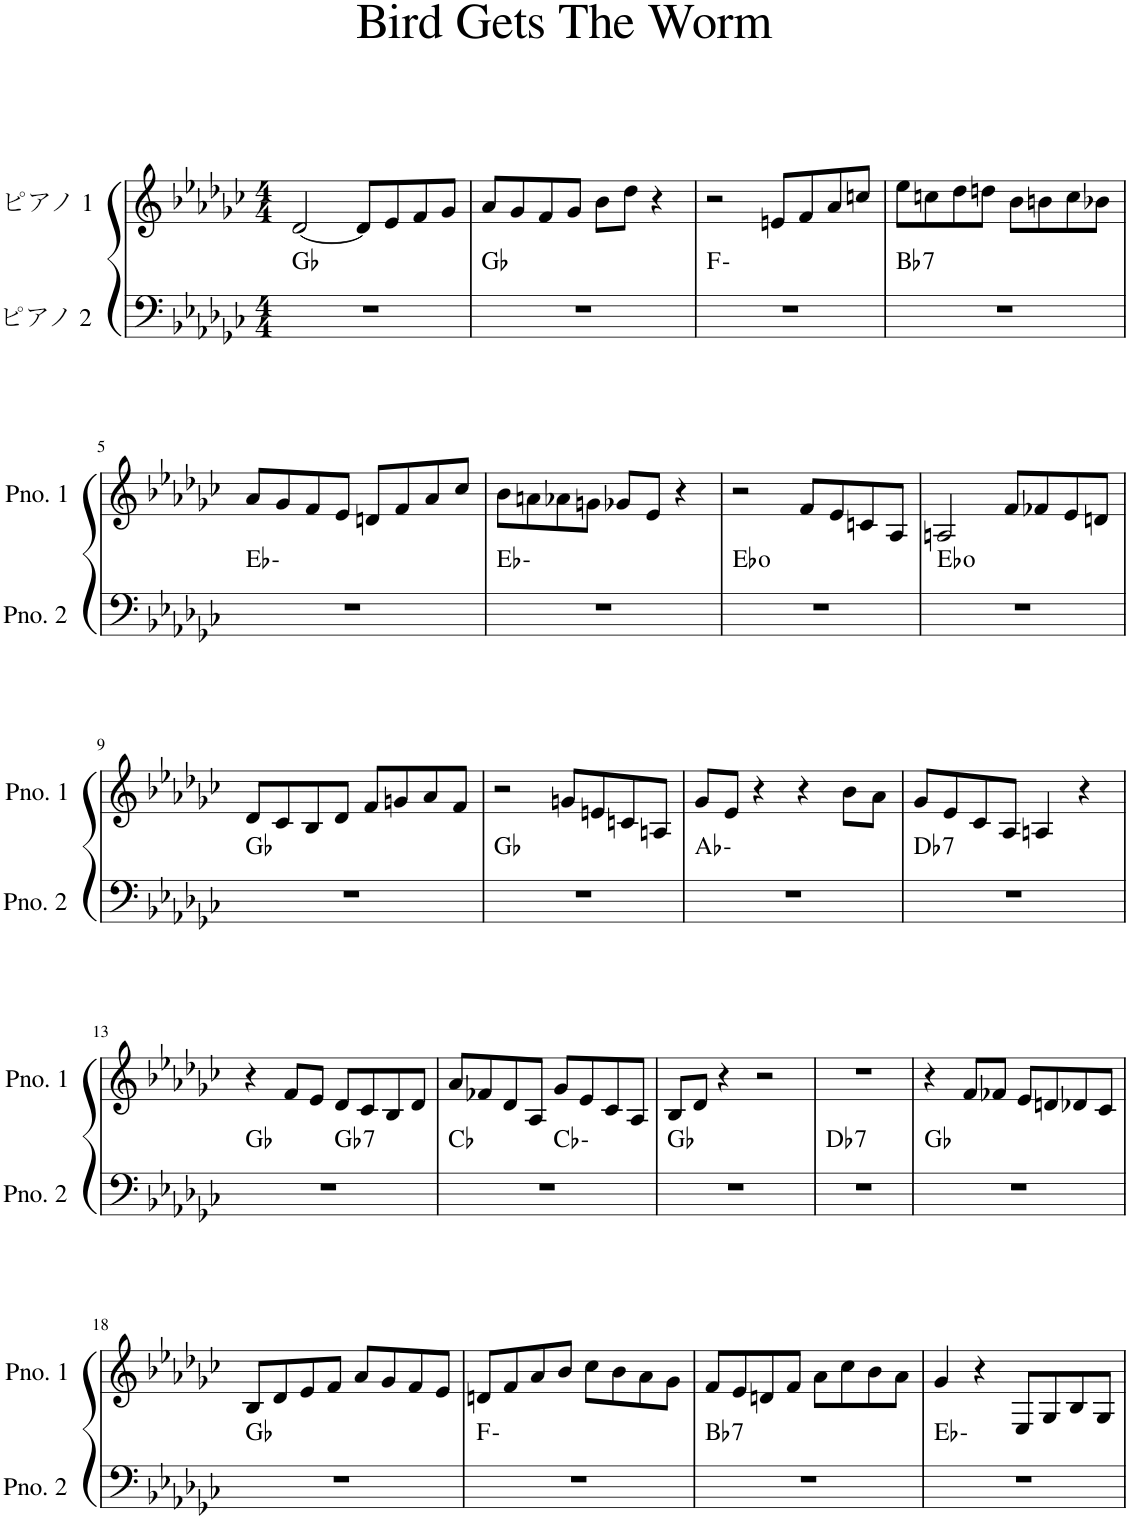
**kern	**harte	**kern
*part2	*part2	*part1
*staff2	*	*staff1
*I"ピアノ 2	*	*I"ピアノ 1
*clefF4	*	*clefG2
*k[b-e-a-d-g-c-]	*	*k[b-e-a-d-g-c-]
*M4/4	*	*M4/4
=1	=1	=1
1r	Gb:maj	[2d-/
.	.	8d-/L]
.	.	8e-/
.	.	8f/
.	.	8g-/J
=2	=2	=2
1r	Gb:maj	8a-/L
.	.	8g-/
.	.	8f/
.	.	8g-/J
.	.	8b-\L
.	.	8dd-\J
.	.	4r
=3	=3	=3
1r	F:min	2r
.	.	8en/L
.	.	8f/
.	.	8a-/
.	.	8ccn/J
=4	=4	=4
!	!LO:H:kt=7	!
1r	Bb:7	8ee-\L
.	.	8ccn\
.	.	8dd-\
.	.	8ddn\J
.	.	8b-\L
.	.	8bn\
.	.	8cc\
.	.	8b-X\J
!!LO:LB:g=z
=5	=5	=5
1r	Eb:min	8a-/L
.	.	8g-/
.	.	8f/
.	.	8e-/J
.	.	8dn/L
.	.	8f/
.	.	8a-/
.	.	8cc-/J
=6	=6	=6
1r	Eb:min	8b-\L
.	.	8an\
.	.	8a-X\
.	.	8gn\J
.	.	8g-X/L
.	.	8e-/J
.	.	4r
=7	=7	=7
1r	Eb:dim	2r
.	.	8f/L
.	.	8e-/
.	.	8cn/
.	.	8A-/J
=8	=8	=8
1r	Eb:dim	2An/
.	.	8f/L
.	.	8f-X/
.	.	8e-/
.	.	8dn/J
!!LO:LB:g=z
=9	=9	=9
1r	Gb:maj	8d-/L
.	.	8c-/
.	.	8B-/
.	.	8d-/J
.	.	8f/L
.	.	8gn/
.	.	8a-/
.	.	8f/J
=10	=10	=10
1r	Gb:maj	2r
.	.	8gn/L
.	.	8en/
.	.	8cn/
.	.	8An/J
=11	=11	=11
1r	Ab:min	8g-/L
.	.	8e-/J
.	.	4r
.	.	4r
.	.	8b-\L
.	.	8a-\J
=12	=12	=12
!	!LO:H:kt=7	!
1r	Db:7	8g-/L
.	.	8e-/
.	.	8c-/
.	.	8A-/J
.	.	4An/
.	.	4r
!!LO:LB:g=z
=13	=13	=13
*^	*	*
1r	2ryy	Gb:maj	4r
.	.	.	8f/L
.	.	.	8e-/J
!	!	!LO:H:kt=7	!
.	2ryy	Gb:7	8d-/L
.	.	.	8c-/
.	.	.	8B-/
.	.	.	8d-/J
=14	=14	=14	=14
1r	2ryy	Cb:maj	8a-/L
.	.	.	8f-X/
.	.	.	8d-/
.	.	.	8A-/J
.	2ryy	Cb:min	8g-/L
.	.	.	8e-/
.	.	.	8c-/
.	.	.	8A-/J
*v	*v	*	*
=15	=15	=15
1r	Gb:maj	8B-/L
.	.	8d-/J
.	.	4r
.	.	2r
=16	=16	=16
!	!LO:H:kt=7	!
1r	Db:7	1r
=17	=17	=17
1r	Gb:maj	4r
.	.	8f/L
.	.	8f-X/J
.	.	8e-/L
.	.	8dn/
.	.	8d-X/
.	.	8c-/J
!!LO:LB:g=z
=18	=18	=18
1r	Gb:maj	8B-/L
.	.	8d-/
.	.	8e-/
.	.	8f/J
.	.	8a-/L
.	.	8g-/
.	.	8f/
.	.	8e-/J
=19	=19	=19
1r	F:min	8dn/L
.	.	8f/
.	.	8a-/
.	.	8b-/J
.	.	8cc-\L
.	.	8b-\
.	.	8a-\
.	.	8g-\J
=20	=20	=20
!	!LO:H:kt=7	!
1r	Bb:7	8f/L
.	.	8e-/
.	.	8dn/
.	.	8f/J
.	.	8a-\L
.	.	8cc-\
.	.	8b-\
.	.	8a-\J
=21	=21	=21
1r	Eb:min	4g-/
.	.	4r
.	.	8E-/L
.	.	8G-/
.	.	8B-/
.	.	8G-/J
=	=	=
*-	*-	*-
